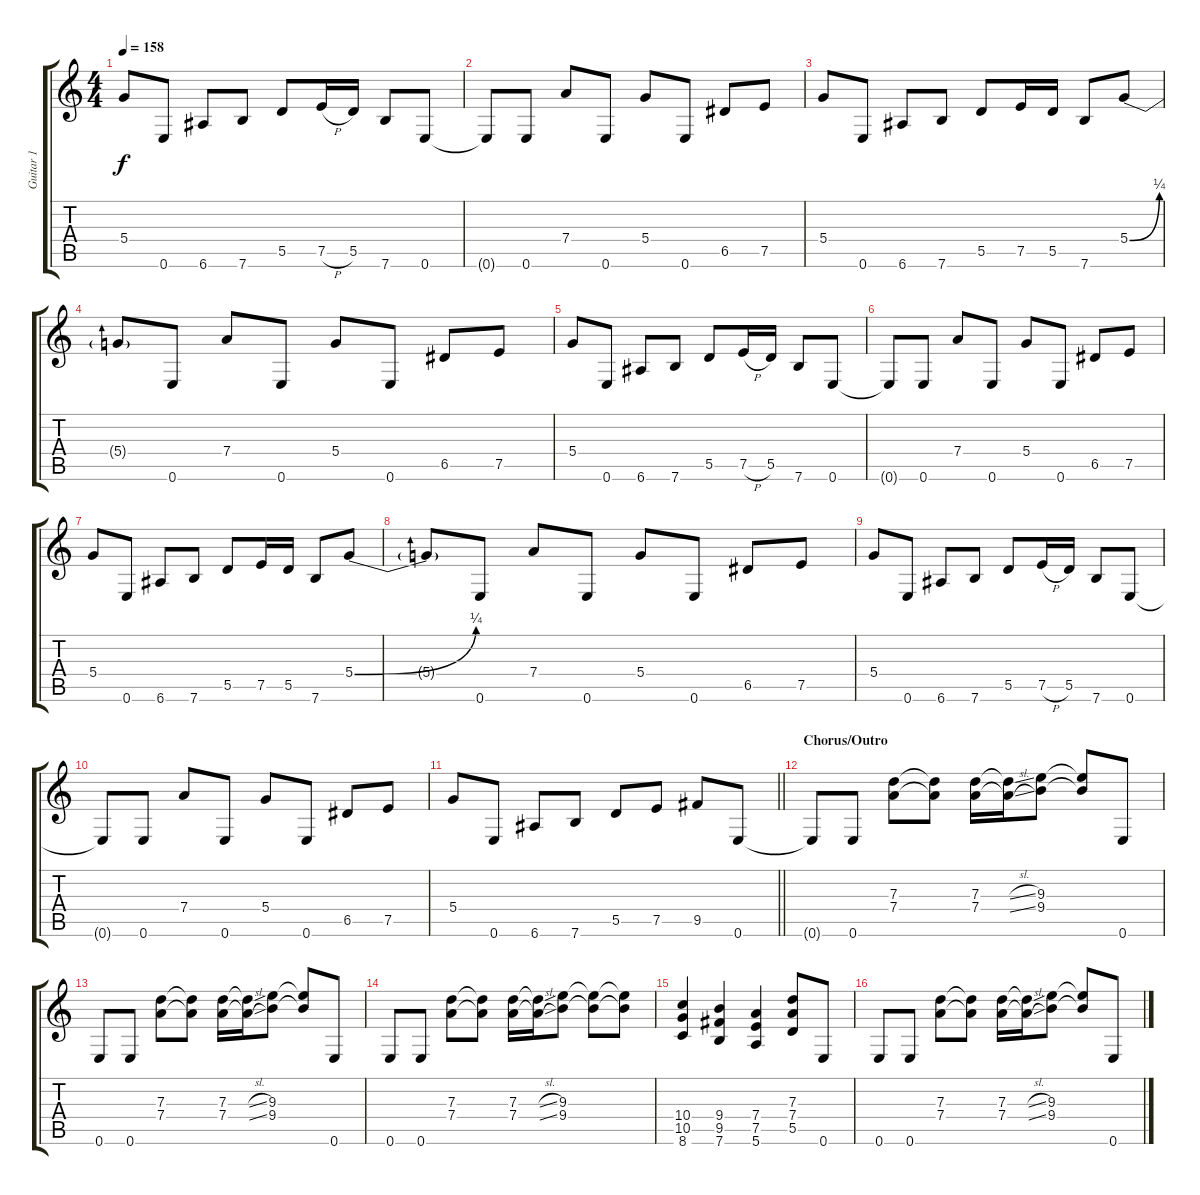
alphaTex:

\track ("Guitar 1" "Guitar 1") {instrument distortionguitar}
\staff {score tabs}
\tuning (E4 B3 G3 D3 A2 E2) {hide}
\ts (4 4)
\tempo 158
\clef g2
\ks c
5.4.8{dy f} 0.6.8 6.6.8 7.6.8 5.5.8 7.5{h}.16 5.5.16 7.6.8 0.6.8 |
0.6{t}.8 0.6.8 7.4.8 0.6.8 5.4.8 0.6.8 6.5.8 7.5.8 |
5.4.8 0.6.8 6.6.8 7.6.8 5.5.8 7.5.16 5.5.16 7.6.8 5.4{be (bend 0 0 60 1)}.8 |
5.4{t}.8 0.6.8 7.4.8 0.6.8 5.4.8 0.6.8 6.5.8 7.5.8 |
5.4.8 0.6.8 6.6.8 7.6.8 5.5.8 7.5{h}.16 5.5.16 7.6.8 0.6.8 |
0.6{t}.8 0.6.8 7.4.8 0.6.8 5.4.8 0.6.8 6.5.8 7.5.8 |
5.4.8 0.6.8 6.6.8 7.6.8 5.5.8 7.5.16 5.5.16 7.6.8 5.4{be (bend 0 0 60 1)}.8 |
5.4{t}.8 0.6.8 7.4.8 0.6.8 5.4.8 0.6.8 6.5.8 7.5.8 |
5.4.8 0.6.8 6.6.8 7.6.8 5.5.8 7.5{h}.16 5.5.16 7.6.8 0.6.8 |
0.6{t}.8 0.6.8 7.4.8 0.6.8 5.4.8 0.6.8 6.5.8 7.5.8 |
\barLineRight lightlight
5.4.8 0.6.8 6.6.8 7.6.8 5.5.8 7.5.8 9.5.8 0.6.8 |
\section ("" "Chorus/Outro")
0.6{t}.8 0.6.8 (7.3 7.4).8 (7.3{t} 7.4{t}).8 (7.3 7.4).16 (7.3{sl t} 7.4{sl t}).16 (9.3 9.4).8 (9.3{t} 9.4{t}).8 0.6.8 |
0.6.8 0.6.8 (7.3 7.4).8 (7.3{t} 7.4{t}).8 (7.3 7.4).16 (7.3{sl t} 7.4{sl t}).16 (9.3 9.4).8 (9.3{t} 9.4{t}).8 0.6.8 |
0.6.8 0.6.8 (7.3 7.4).8 (7.3{t} 7.4{t}).8 (7.3 7.4).16 (7.3{sl t} 7.4{sl t}).16 (9.3 9.4).8 (9.3{t} 9.4{t}).8 (9.3{t} 9.4{t}).8 |
(10.4 10.5 8.6).4 (9.4 9.5 7.6).4 (7.4 7.5 5.6).4 (7.3 7.4 5.5).8 0.6.8 |
0.6.8 0.6.8 (7.3 7.4).8 (7.3{t} 7.4{t}).8 (7.3 7.4).16 (7.3{sl t} 7.4{sl t}).16 (9.3 9.4).8 (9.3{t} 9.4{t}).8 0.6.8
